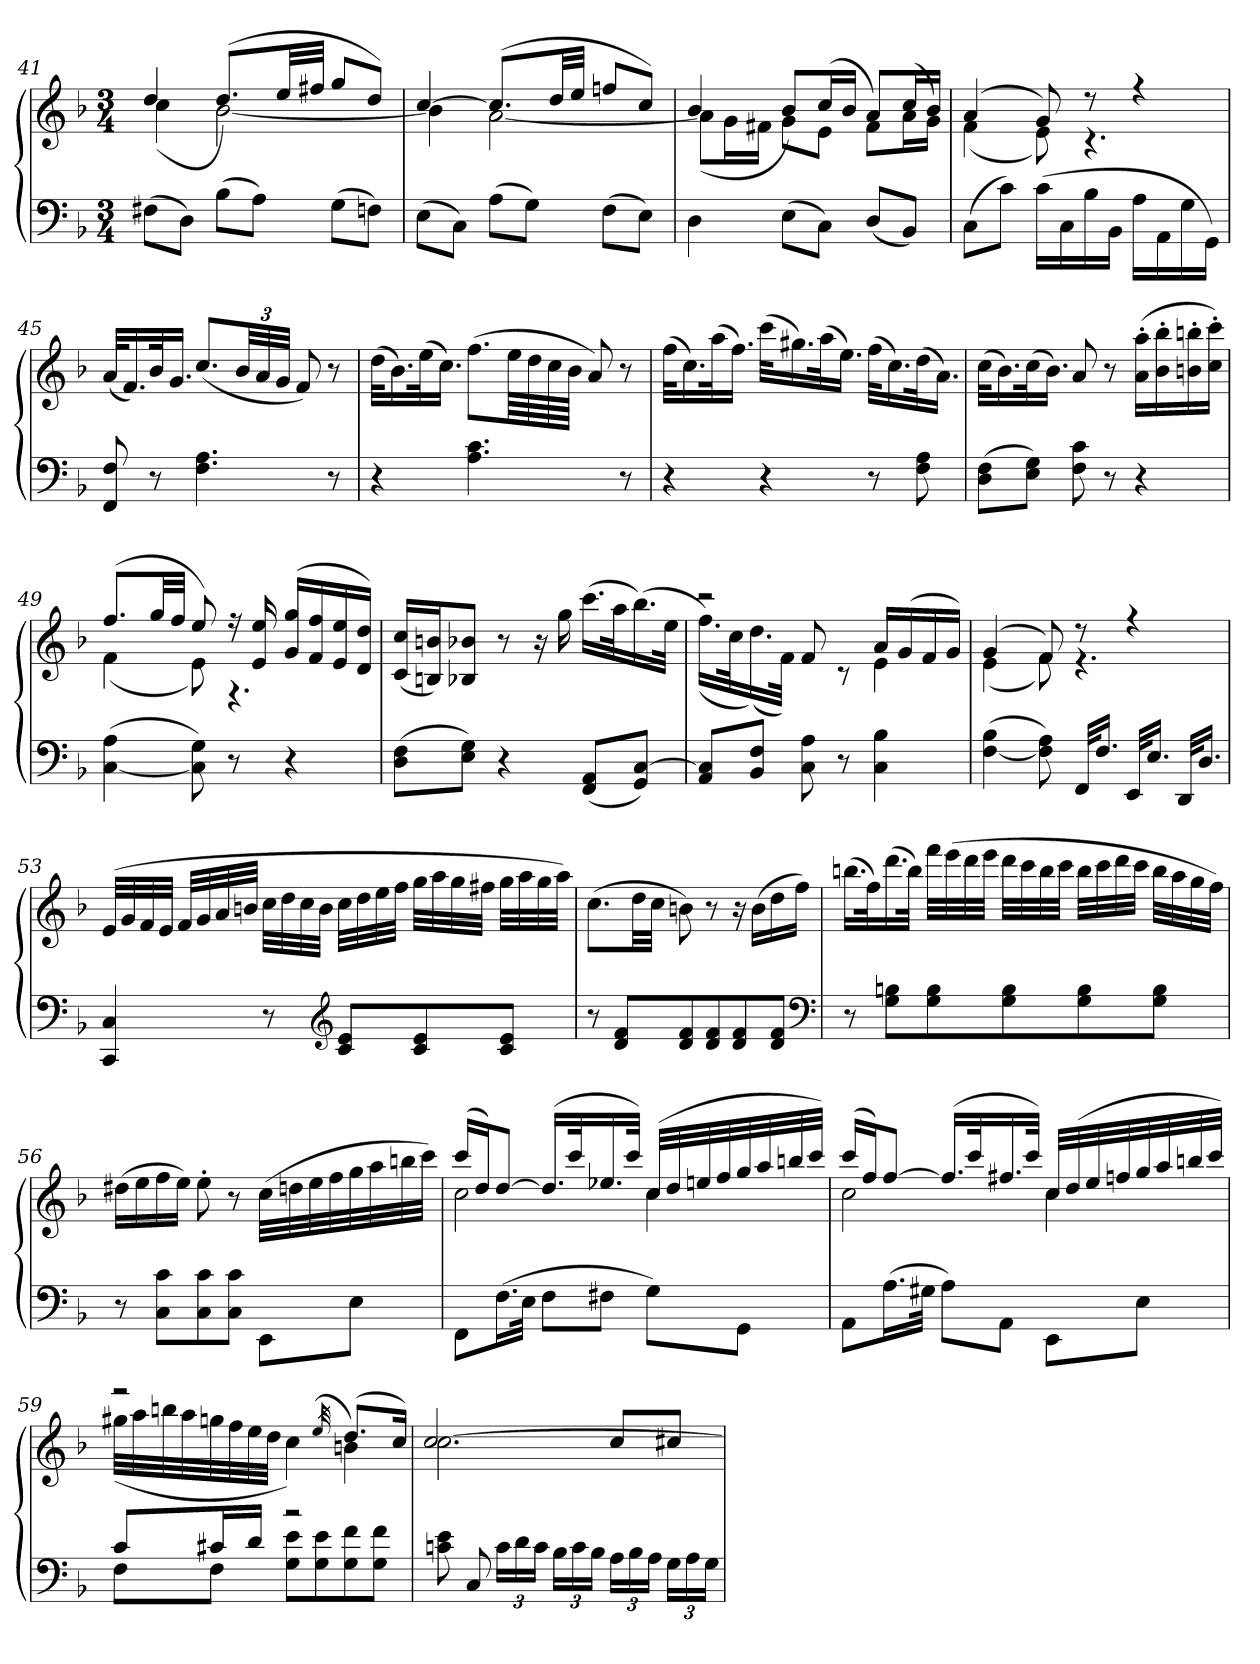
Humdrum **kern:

**kern	**kern
*part1	*part1
*staff2	*staff1
*clefF4	*clefG2
*k[b-]	*k[b-]
*F:	*F:
*M3/4	*M3/4
=41	=41
*	*^
(8F#X\L	4dd/	(4cc\
8D\J)	.	.
(8B-\L	(8.dd/L)	[2b-\
8A\J)	.	.
.	32ee/LL	.
.	32ff#X/JJJ	.
(8G\L	8gg/L	.
8Fn\J)	8dd/J)	.
=42	=42	=42
(8E\L	[4cc/	4b-\]
8C\J)	.	.
(8A\L	(8.cc/L]	[2a\
8G\J)	.	.
.	32dd/LL	.
.	32ee/JJJ	.
(8F\L	8ffn/L	.
8E\J)	8cc/J)	.
=43	=43	=43
4D\	4b-/	(8a\L]
.	.	16g\L
.	.	16f#X\JJ
(8E\L	8b-/L)	8g\L
8C\J)	(16cc/L	8e\J
.	16b-/JJ	.
(8D/L	8a/L)	8f#\L
8BB-/J)	(16cc/L	16a\L
.	16b-/JJ	16g\JJ)
=44	=44	=44
(8C\L	(4a/	(4f\
8c\J)	.	.
(16c\LL	8g/)	8e\)
16C\	.	.
16B-\	8r	4.r
16BB-\JJ	.	.
16A\LL	4r	.
16AA\	.	.
16G\	.	.
16GG\JJ)	.	.
*	*v	*v
=45	=45
8FF/ 8F/	(32a/KLL
.	16.f/)
8r	32b-/K
.	16.g/JJ
4.F\ 4.A\	(8.cc/L
.	48b-/LL
.	48a/
.	48g/JJJ
.	8f/)
8r	8r
=46	=46
4r	(32dd\KLL
.	16.b-\)
.	(32ee\K
.	16.cc\JJ)
4.A\ 4.c\	(8.ff\L
.	64ee\LLL
.	64dd\
.	64cc\
.	64b-\JJJJ
.	8a/)
8r	8r
=47	=47
4r	(32ff\KLL
.	16.cc\)
.	(32aa\K
.	16.ff\JJ)
4r	(32ccc\KLL
.	16.gg#X\)
.	(32aa\K
.	16.ee\JJ)
8r	(32ff\KLL
.	16.cc\)
8F\ 8A\	(32dd\K
.	16.a\JJ)
=48	=48
(8D\ 8F\L	(32cc\KLL
.	16.b-\)
8E\ 8G\J)	(32cc\K
.	16.b-\JJ)
8F\ 8c\	8a/
8r	8r
4r	(16a'\ 16aa'\LL
.	16b-'\ 16bb-'\
.	16bn'\ 16bbn'\
.	16cc'\ 16ccc'\JJ)
=49	=49
*	*^
([4C\ 4A\	(8.ff/L	(4f\
.	32gg/LL	.
.	32ff/JJJ	.
8C]\ 8G\)	8ee/)	8e\)
8r	16r	4.r
.	16e/ 16ee/	.
4r	(16g/ 16gg/LL	.
.	16f/ 16ff/	.
.	16e/ 16ee/	.
.	16d/ 16dd/JJ)	.
*	*v	*v
=50	=50
(8D\ 8F\L	(16c/ 16cc/LL
.	16Bn/ 16bn/J)
8E\ 8G\J)	8B-X/ 8b-X/J
4r	8r
.	16r
.	16gg\
(8FF/ 8AA/L	(16.ccc\LL
.	32aa\K
8GG/ [8C/J)	(16.bb-\)
.	32ee\JJk
=51	=51
*	*^
8AA/ 8C]/L	2r	(16.ff\LL)
.	.	32cc\K
8BB-/ 8F/J	.	(16.dd\)
.	.	32f\JJk)
8C\ 8A\	.	8f/
8r	.	8r
4C\ 4B-\	16a/LL	4e\
.	(16g/	.
.	16f/	.
.	16g/JJ)	.
=52	=52	=52
([4F\ 4B-\	(4g/	(4e\
8F]\ 8A\)	8f/)	8f\)
32FF/KLL	8r	4.r
16.F/JJ	.	.
32EE/KLL	4r	.
16.E/JJ	.	.
32DD/KLL	.	.
16.D/JJ	.	.
*	*v	*v
=53	=53
4CC/ 4C/	(32e/LLL
.	32g/
.	32f/
.	32e/JJJ
.	32f/LLL
.	32g/
.	32a/
.	32bn/JJJ
8r	32cc\LLL
.	32dd\
.	32cc\
.	32b\JJJ
*clefG2	*
8c/ 8e/L	32cc\LLL
.	32dd\
.	32ee\
.	32ff\JJJ
8c/ 8e/	32gg\LLL
.	32aa\
.	32gg\
.	32ff#X\JJJ
8c/ 8e/J	32gg\LLL
.	32aa\
.	32gg\
.	32aa\JJJ)
=54	=54
8r	(8.cc\L
8d/ 8f/L	.
.	32dd\LL
.	32cc\JJJ
8d/ 8f/	8bn\)
8d/ 8f/	8r
8d/ 8f/	16r
.	(16b\LL
8d/ 8f/J	16dd\
.	16ff\JJ)
*clefF4	*
=55	=55
8r	(16.bbn\LL
.	32ff\K)
8G\ 8Bn\L	(16.ddd\
.	32bb\JJk)
8G\ 8B\	32fff\LLL
.	(32eee\
.	32ddd\
.	32eee\JJJ
8G\ 8B\	32ddd\LLL
.	32ccc\
.	32bb\
.	32ccc\JJJ
8G\ 8B\	32bb\LLL
.	32ccc\
.	32ddd\
.	32ccc\JJJ
8G\ 8B\J	32bb\LLL
.	32aa\
.	32gg\
.	32ff\JJJ)
=56	=56
8r	(16dd#X\LL
.	16ee\
8C\ 8c\L	16ff\
.	16ee\JJ)
8C\ 8c\	8ee'\
8C\ 8c\J	8r
8EE\L	(32cc\LLL
.	32ddn\
.	32ee\
.	32ff\
8E\J	32gg\
.	32aa\
.	32bbn\
.	32ccc\JJJ)
=57	=57
*	*^
8FF\L	(16ccc/LL	2cc\
.	16dd/J)	.
(16.F\L	[8dd/J	.
32E\JJk	.	.
8F\L	(16.dd/LL]	.
.	32ccc/K	.
8F#X\J	16.ee-X/	.
.	32ccc/JJk)	.
8G\L)	(32cc/LLL	4cc\
.	32dd/	.
.	32een/	.
.	32ff/	.
8GG\J	32gg/	.
.	32aa/	.
.	32bbn/	.
.	32ccc/JJJ)	.
=58	=58	=58
8AA\L	(16ccc/LL	2cc\
.	16ff/J)	.
(16.A\L	[8ff/J	.
32G#X\JJk	.	.
8A\L)	(16.ff/LL]	.
.	32ccc/K	.
8AA\J	16.ff#X/	.
.	32ccc/JJk)	.
8EE\L	32cc/LLL	4cc\
.	(32dd/	.
.	32ee/	.
.	32ffn/	.
8E\J	32gg/	.
.	32aa/	.
.	32bbn/	.
.	32ccc/JJJ)	.
=59	=59	=59
*^	*	*
8c/L	8F\L	2r	(32gg#X\LLL
.	.	.	32aa\
.	.	.	32bbn\
.	.	.	32aa\
16c#X/L	8F\J	.	32ggn\
.	.	.	32ff\
16d/JJ	.	.	32ee\
.	.	.	32dd\JJJ
2r	8G\ 8e\L	.	4cc\)
.	8G\ 8e\	.	.
.	.	(32qee/	.
.	8G\ 8f\	(8.dd/L)	4bn\
.	8G\ 8f\J	.	.
.	.	16cc/Jk)	.
*v	*v	*	*
=60	=60	=60
8cn\ 8e\	[2.cc\	2cc/
8C/	.	.
24c\LL	.	.
24d\	.	.
24c\JJ	.	.
24B-\LL	.	.
24c\	.	.
24B-\JJ	.	.
24A\LL	.	8cc/L
24B-\	.	.
24A\JJ	.	.
24G\LL	.	8cc#X/J
24A\	.	.
24G\JJ	.	.
*	*v	*v
=	=
*-	*-
